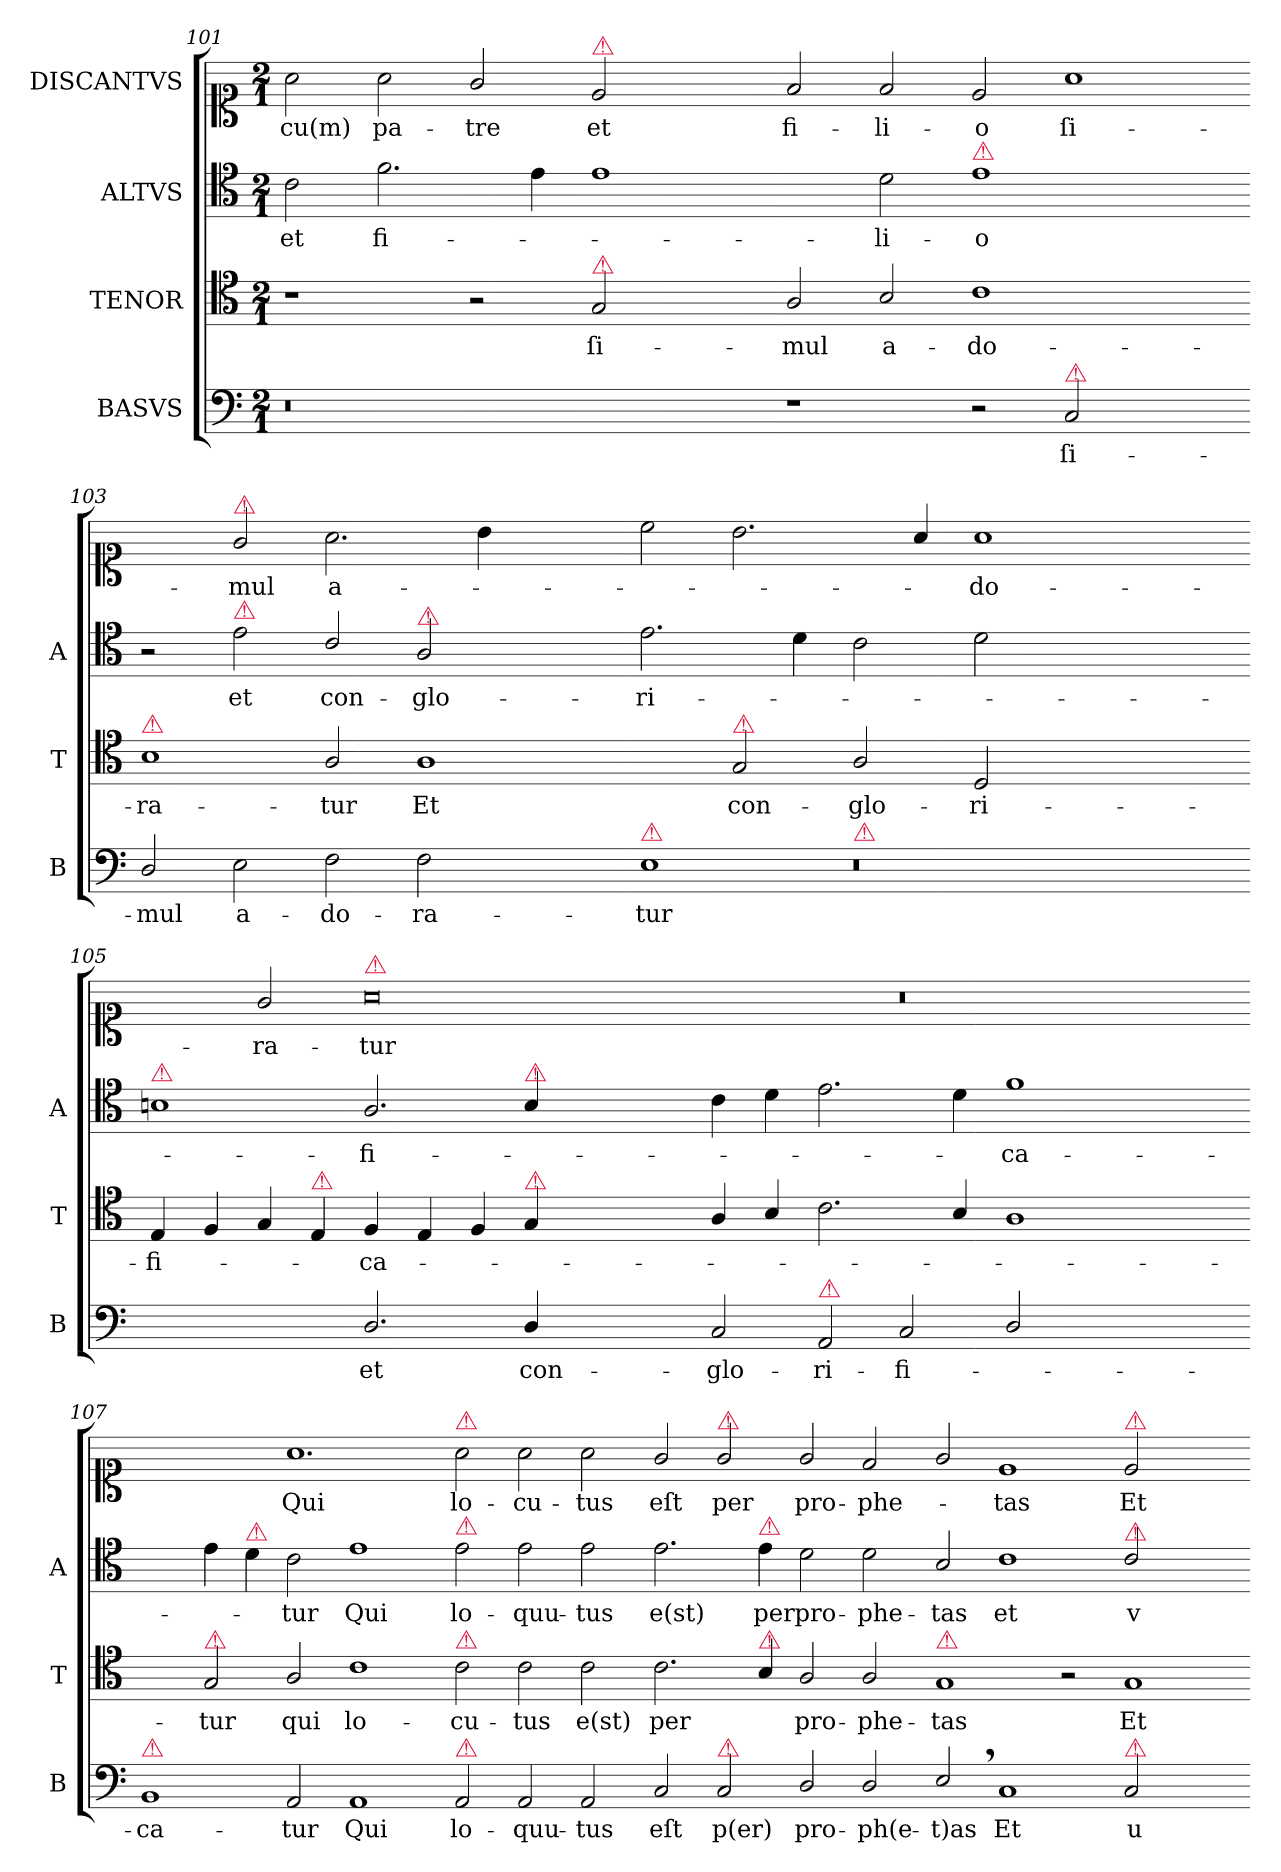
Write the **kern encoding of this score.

**kern	**text	**kern	**text	**kern	**text	**kern	**text
*part4	*part4	*part3	*part3	*part2	*part2	*part1	*part1
*staff4	*staff4	*staff3	*staff3	*staff2	*staff2	*staff1	*staff1
*I"BASVS	*	*I"TENOR	*	*I"ALTVS	*	*I"DISCANTVS	*
*I'B	*	*I'T	*	*I'A	*	*	*
*clefF4	*	*clefC4	*	*clefC4	*	*clefC1	*
*k[]	*	*k[]	*	*k[]	*	*k[]	*
*a:	*	*a:	*	*a:	*	*a:	*
*M2/1	*	*M2/1	*	*M2/1	*	*M2/1	*
=101	=101	=101	=101	=101	=101	=101	=101
0r	.	1r	.	2c\	et	2a\	cu(m)
.	.	.	.	2.f\	fi-	2a\	pa-
.	.	2r	.	.	.	2g/	-tre
.	.	.	.	4e\	.	.	.
!	!	!	!	!	!	!LO:TX:a:color=crimson:t=⚠	!
!	!	!LO:TX:a:color=crimson:t=⚠	!	!	!	!	!
.	.	2G/	ſi-	1e\	.	2e/	et
2ryy	.	2ryy	.	.	.	2ryy	.
=102-	=102-	=102-	=102-	=102-	=102-	=102-	=102-
1r	.	2A/	-mul	2ryy	.	2f/	fi-
.	.	2B/	a-	2d\	-li-	2f/	-li-
!	!	!	!	!LO:TX:a:color=crimson:t=⚠	!	!	!
2r	.	1c	-do-	1e	-o	2e/	-o
!LO:TX:a:color=crimson:t=⚠	!	!	!	!	!	!	!
2C/	ſi-	.	.	.	.	1a\	ſi-
2ryy	.	2ryy	.	2ryy	.	.	.
=103-	=103-	=103-	=103-	=103-	=103-	=103-	=103-
!	!	!LO:TX:a:color=crimson:t=⚠	!	!	!	!	!
2D/	-mul	1B	-ra-	2r	.	2ryy	.
!	!	!	!	!	!	!LO:TX:a:color=crimson:t=⚠	!
!	!	!	!	!LO:TX:a:color=crimson:t=⚠	!	!	!
2E\	a-	.	.	2e\	et	2g/	-mul
2F\	-do-	2A/	-tur	2c/	con-	2.a\	a-
!	!	!	!	!LO:TX:a:color=crimson:t=⚠	!	!	!
2F\	-ra-	1A/	Et	2A/	-glo-	.	.
.	.	.	.	.	.	4b\	.
2ryy	.	.	.	2ryy	.	2ryy	.
=104-	=104-	=104-	=104-	=104-	=104-	=104-	=104-
!LO:TX:a:color=crimson:t=⚠	!	!	!	!	!	!	!
1E	-tur	2ryy	.	2.e\	-ri-	2cc\	.
!	!	!LO:TX:a:color=crimson:t=⚠	!	!	!	!	!
.	.	2G/	con-	.	.	2.b\	.
.	.	.	.	4d\	.	.	.
!LO:TX:a:color=crimson:t=⚠	!	!	!	!	!	!	!
0r	.	2A/	-glo-	2c\	.	.	.
.	.	.	.	.	.	4a/	.
.	.	2D/	-ri-	2d\	.	1a/	-do-
.	.	1ryy	.	1ryy	.	.	.
.	.	.	.	.	.	2ryy	.
=105-	=105-	=105-	=105-	=105-	=105-	=105-	=105-
!	!	!	!	!LO:TX:a:color=crimson:t=⚠	!	!	!
1ryy	.	4E/	-fi-	1Bn	.	2ryy	.
.	.	4F/	.	.	.	.	.
.	.	4G/	.	.	.	2g/	-ra-
!	!	!LO:TX:a:color=crimson:t=⚠	!	!	!	!	!
.	.	4E/	.	.	.	.	.
!	!	!	!	!	!	!LO:TX:a:color=crimson:t=⚠	!
2.D/	et	4F/	-ca-	2.A/	-fi-	0a	-tur
.	.	4E/	.	.	.	.	.
.	.	4F/	.	.	.	.	.
!	!	!	!	!LO:TX:a:color=crimson:t=⚠	!	!	!
!	!	!LO:TX:a:color=crimson:t=⚠	!	!	!	!	!
4D/	con-	4G/	.	4B/	.	.	.
1ryy	.	1ryy	.	1ryy	.	.	.
=106-	=106-	=106-	=106-	=106-	=106-	=106-	=106-
2C/	-glo-	4A/	.	4c\	.	1ryy	.
.	.	4B/	.	4d\	.	.	.
!LO:TX:a:color=crimson:t=⚠	!	!	!	!	!	!	!
2AA/	-ri-	2.c\	.	2.e\	.	.	.
2C/	-fi-	.	.	.	.	0r	.
.	.	4B/	.	4d\	.	.	.
2D/	.	1A\	.	1f\	-ca-	.	.
1ryy	.	.	.	.	.	.	.
.	.	2ryy	.	2ryy	.	.	.
=107-	=107-	=107-	=107-	=107-	=107-	=107-	=107-
!LO:TX:a:color=crimson:t=⚠	!	!	!	!	!	!	!
1BB	-ca-	2ryy	.	2ryy	.	1ryy	.
!	!	!LO:TX:a:color=crimson:t=⚠	!	!	!	!	!
.	.	2G/	-tur	4e\	.	.	.
!	!	!	!	!LO:TX:a:color=crimson:t=⚠	!	!	!
.	.	.	.	4d\	.	.	.
2AA/	-tur	2A/	qui	2c\	-tur	1.a	Qui
1AA/	Qui	1c\	lo-	1e\	Qui	.	.
=108-	=108-	=108-	=108-	=108-	=108-	=108-	=108-
!	!	!	!	!	!	!LO:TX:a:color=crimson:t=⚠	!
!	!	!	!	!LO:TX:a:color=crimson:t=⚠	!	!	!
!	!	!LO:TX:a:color=crimson:t=⚠	!	!	!	!	!
!LO:TX:a:color=crimson:t=⚠	!	!	!	!	!	!	!
2AA/	lo-	2c\	-cu-	2e\	lo-	2a\	lo-
2AA/	-quu-	2c\	-tus	2e\	-quu-	2a\	-cu-
2AA/	-tus	2c\	e(st)	2e\	-tus	2a\	-tus
=109-	=109-	=109-	=109-	=109-	=109-	=109-	=109-
2C/	eſt	2.c\	per	2.e\	e(st)	2g/	eſt
!	!	!	!	!	!	!LO:TX:a:color=crimson:t=⚠	!
!LO:TX:a:color=crimson:t=⚠	!	!	!	!	!	!	!
2C/	p(er)	.	.	.	.	2g/	per
!	!	!	!	!LO:TX:a:color=crimson:t=⚠	!	!	!
!	!	!LO:TX:a:color=crimson:t=⚠	!	!	!	!	!
.	.	4B/	.	4e\	per	.	.
2D/	pro-	2A/	pro-	2d\	pro-	2g/	pro-
2D/	-ph(e-	2A/	-phe-	2d\	-phe-	2f/	-phe-
=110-	=110-	=110-	=110-	=110-	=110-	=110-	=110-
!	!	!LO:TX:a:color=crimson:t=⚠	!	!	!	!	!
2E,</	-t)as	1G	-tas	2B/	-tas	2g/	.
1C	Et	.	.	1c	et	1e	-tas
.	.	2r	.	.	.	.	.
!	!	!	!	!	!	!LO:TX:a:color=crimson:t=⚠	!
!	!	!	!	!LO:TX:a:color=crimson:t=⚠	!	!	!
!LO:TX:a:color=crimson:t=⚠	!	!	!	!	!	!	!
2C/	u-	1G/	Et	2c/	v-	2e/	Et
2ryy	.	.	.	2ryy	.	2ryy	.
=-	=-	=-	=-	=-	=-	=-	=-
*-	*-	*-	*-	*-	*-	*-	*-
